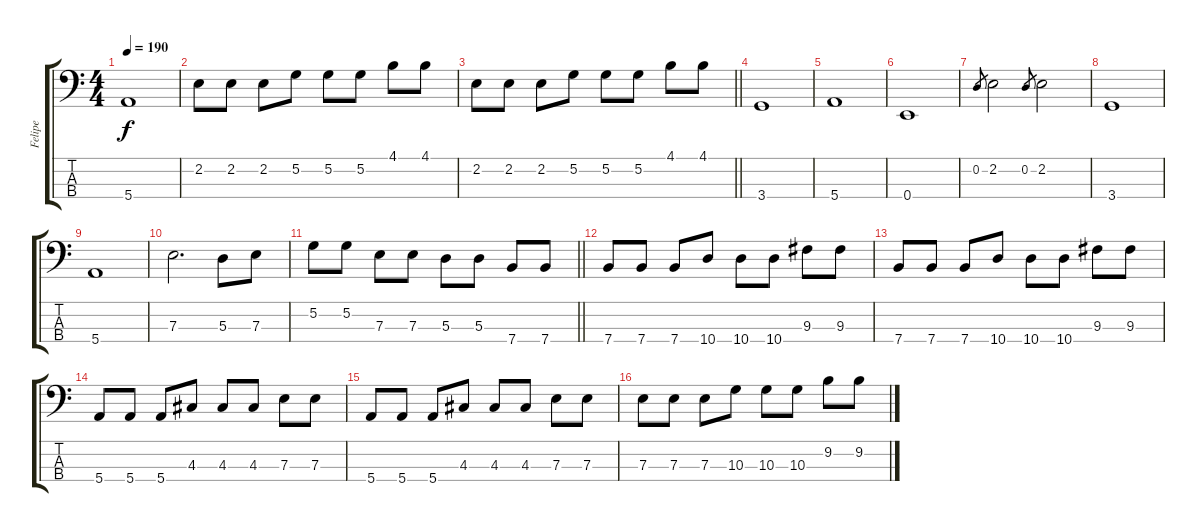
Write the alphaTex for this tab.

\track ("Felipe" "Felipe") {instrument electricbassfinger}
\staff {score tabs}
\tuning (G2 D2 A1 E1) {hide}
\ts (4 4)
\tempo 190
\clef f4
\ks c
5.4.1{dy f} |
2.2.8 2.2.8 2.2.8 5.2.8 5.2.8 5.2.8 4.1.8 4.1.8 |
\barLineRight lightlight
2.2.8 2.2.8 2.2.8 5.2.8 5.2.8 5.2.8 4.1.8 4.1.8 |
3.4.1 |
5.4.1 |
0.4.1 |
0.2.8{gr} 2.2.2 0.2.8{gr} 2.2.2 |
3.4.1 |
5.4.1 |
7.3.2{d} 5.3.8 7.3.8 |
\barLineRight lightlight
5.2.8 5.2.8 7.3.8 7.3.8 5.3.8 5.3.8 7.4.8 7.4.8 |
7.4.8 7.4.8 7.4.8 10.4.8 10.4.8 10.4.8 9.3.8 9.3.8 |
7.4.8 7.4.8 7.4.8 10.4.8 10.4.8 10.4.8 9.3.8 9.3.8 |
5.4.8 5.4.8 5.4.8 4.3.8 4.3.8 4.3.8 7.3.8 7.3.8 |
5.4.8 5.4.8 5.4.8 4.3.8 4.3.8 4.3.8 7.3.8 7.3.8 |
7.3.8 7.3.8 7.3.8 10.3.8 10.3.8 10.3.8 9.2.8 9.2.8
